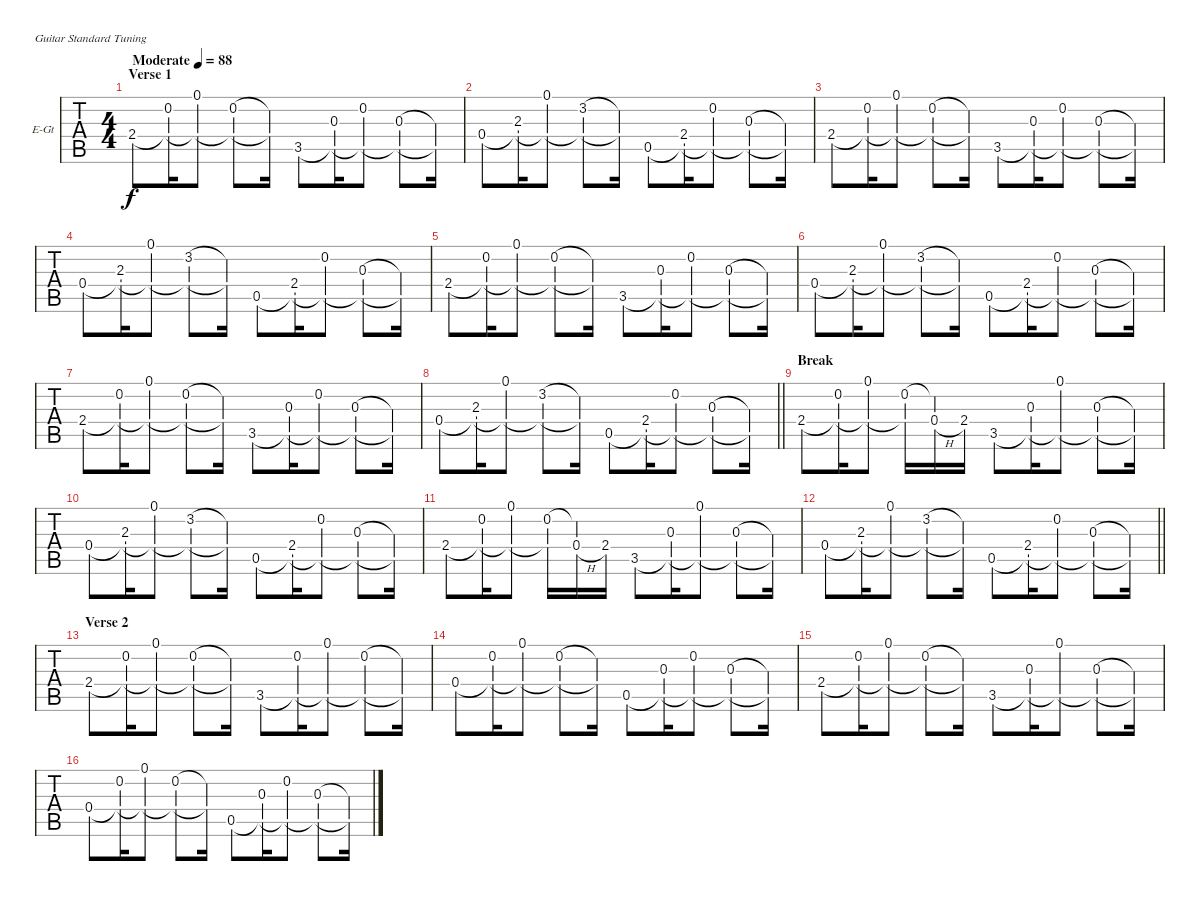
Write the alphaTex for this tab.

\bracketExtendMode groupsimilarinstruments
\firstSystemTrackNameOrientation horizontal
\otherSystemsTrackNameOrientation horizontal
\track ("Guitar Rythm" "E-Gt") {instrument electricguitarclean}
\staff {tabs}
\tuning (E4 B3 G3 D3 A2 E2)
\ts (4 4)
\beaming (8 2 2 2 2)
\section ("" "Verse 1")
\tempo (88 "Moderate")
\clef g2
\ks c
2.4.8{dy f instrument electricguitarclean} (0.2 2.4{t}).16 (0.1 2.4{t}).8 (0.2 2.4{t}).8 (0.2{t} 2.4{t}).16 3.5.8 (0.3 3.5{t}).16 (0.2 3.5{t}).8 (0.3 3.5{t}).8 (0.3{t} 3.5{t}).16 |
0.4.8 (0.4{t} 2.3).16 (0.1 0.4{t}).8 (3.2 0.4{t}).8 (3.2{t} 0.4{t}).16 0.5.8 (0.5{t} 2.4).16 (0.2 0.5{t}).8 (0.3 0.5{t}).8 (0.3{t} 0.5{t}).16 |
2.4.8 (2.4{t} 0.2).16 (0.1 2.4{t}).8 (0.2 2.4{t}).8 (0.2{t} 2.4{t}).16 3.5.8 (0.3 3.5{t}).16 (0.2 3.5{t}).8 (0.3 3.5{t}).8 (0.3{t} 3.5{t}).16 |
0.4.8 (0.4{t} 2.3).16 (0.1 0.4{t}).8 (3.2 0.4{t}).8 (3.2{t} 0.4{t}).16 0.5.8 (0.5{t} 2.4).16 (0.2 0.5{t}).8 (0.3 0.5{t}).8 (0.3{t} 0.5{t}).16 |
2.4.8 (0.2 2.4{t}).16 (0.1 2.4{t}).8 (0.2 2.4{t}).8 (0.2{t} 2.4{t}).16 3.5.8 (0.3 3.5{t}).16 (0.2 3.5{t}).8 (0.3 3.5{t}).8 (0.3{t} 3.5{t}).16 |
0.4.8 (0.4{t} 2.3).16 (0.1 0.4{t}).8 (3.2 0.4{t}).8 (3.2{t} 0.4{t}).16 0.5.8 (0.5{t} 2.4).16 (0.2 0.5{t}).8 (0.3 0.5{t}).8 (0.3{t} 0.5{t}).16 |
2.4.8 (0.2 2.4{t}).16 (0.1 2.4{t}).8 (0.2 2.4{t}).8 (0.2{t} 2.4{t}).16 3.5.8 (0.3 3.5{t}).16 (0.2 3.5{t}).8 (0.3 3.5{t}).8 (0.3{t} 3.5{t}).16 |
\barLineRight lightlight
0.4.8 (0.4{t} 2.3).16 (0.1 0.4{t}).8 (3.2 0.4{t}).8 (3.2{t} 0.4{t}).16 0.5.8 (0.5{t} 2.4).16 (0.2 0.5{t}).8 (0.3 0.5{t}).8 (0.3{t} 0.5{t}).16 |
\section ("" "Break")
2.4.8 (2.4{t} 0.2).16 (0.1 2.4{t}).8 (0.2 2.4{t}).16 (0.2{t} 0.4{h}).16 2.4.16 3.5.8 (0.3 3.5{t}).16 (0.1 3.5{t}).8 (0.3 3.5{t}).8 (0.3{t} 3.5{t}).16 |
0.4.8 (2.3 0.4{t}).16 (0.1 0.4{t}).8 (3.2 0.4{t}).8 (3.2{t} 0.4{t}).16 0.5.8 (0.5{t} 2.4).16 (0.2 0.5{t}).8 (0.3 0.5{t}).8 (0.3{t} 0.5{t}).16 |
2.4.8 (2.4{t} 0.2).16 (0.1 2.4{t}).8 (0.2 2.4{t}).16 (0.2{t} 0.4{h}).16 2.4.16 3.5.8 (0.3 3.5{t}).16 (0.1 3.5{t}).8 (0.3 3.5{t}).8 (0.3{t} 3.5{t}).16 |
\barLineRight lightlight
0.4.8 (2.3 0.4{t}).16 (0.1 0.4{t}).8 (3.2 0.4{t}).8 (3.2{t} 0.4{t}).16 0.5.8 (0.5{t} 2.4).16 (0.2 0.5{t}).8 (0.3 0.5{t}).8 (0.3{t} 0.5{t}).16 |
\section ("" "Verse 2")
2.4.8 (0.2 2.4{t}).16 (0.1 2.4{t}).8 (0.2 2.4{t}).8 (0.2{t} 2.4{t}).16 3.5.8 (0.2 3.5{t}).16 (0.1 3.5{t}).8 (0.2 3.5{t}).8 (0.2{t} 3.5{t}).16 |
0.4.8 (0.2 0.4{t}).16 (0.1 0.4{t}).8 (0.2 0.4{t}).8 (0.2{t} 0.4{t}).16 0.5.8 (0.3 0.5{t}).16 (0.2 0.5{t}).8 (0.3 0.5{t}).8 (0.3{t} 0.5{t}).16 |
2.4.8 (0.2 2.4{t}).16 (0.1 2.4{t}).8 (0.2 2.4{t}).8 (0.2{t} 2.4{t}).16 3.5.8 (0.3 3.5{t}).16 (0.1 3.5{t}).8 (0.3 3.5{t}).8 (0.3{t} 3.5{t}).16 |
0.4.8 (0.2 0.4{t}).16 (0.1 0.4{t}).8 (0.2 0.4{t}).8 (0.2{t} 0.4{t}).16 0.5.8 (0.3 0.5{t}).16 (0.2 0.5{t}).8 (0.3 0.5{t}).8 (0.3{t} 0.5{t}).16
